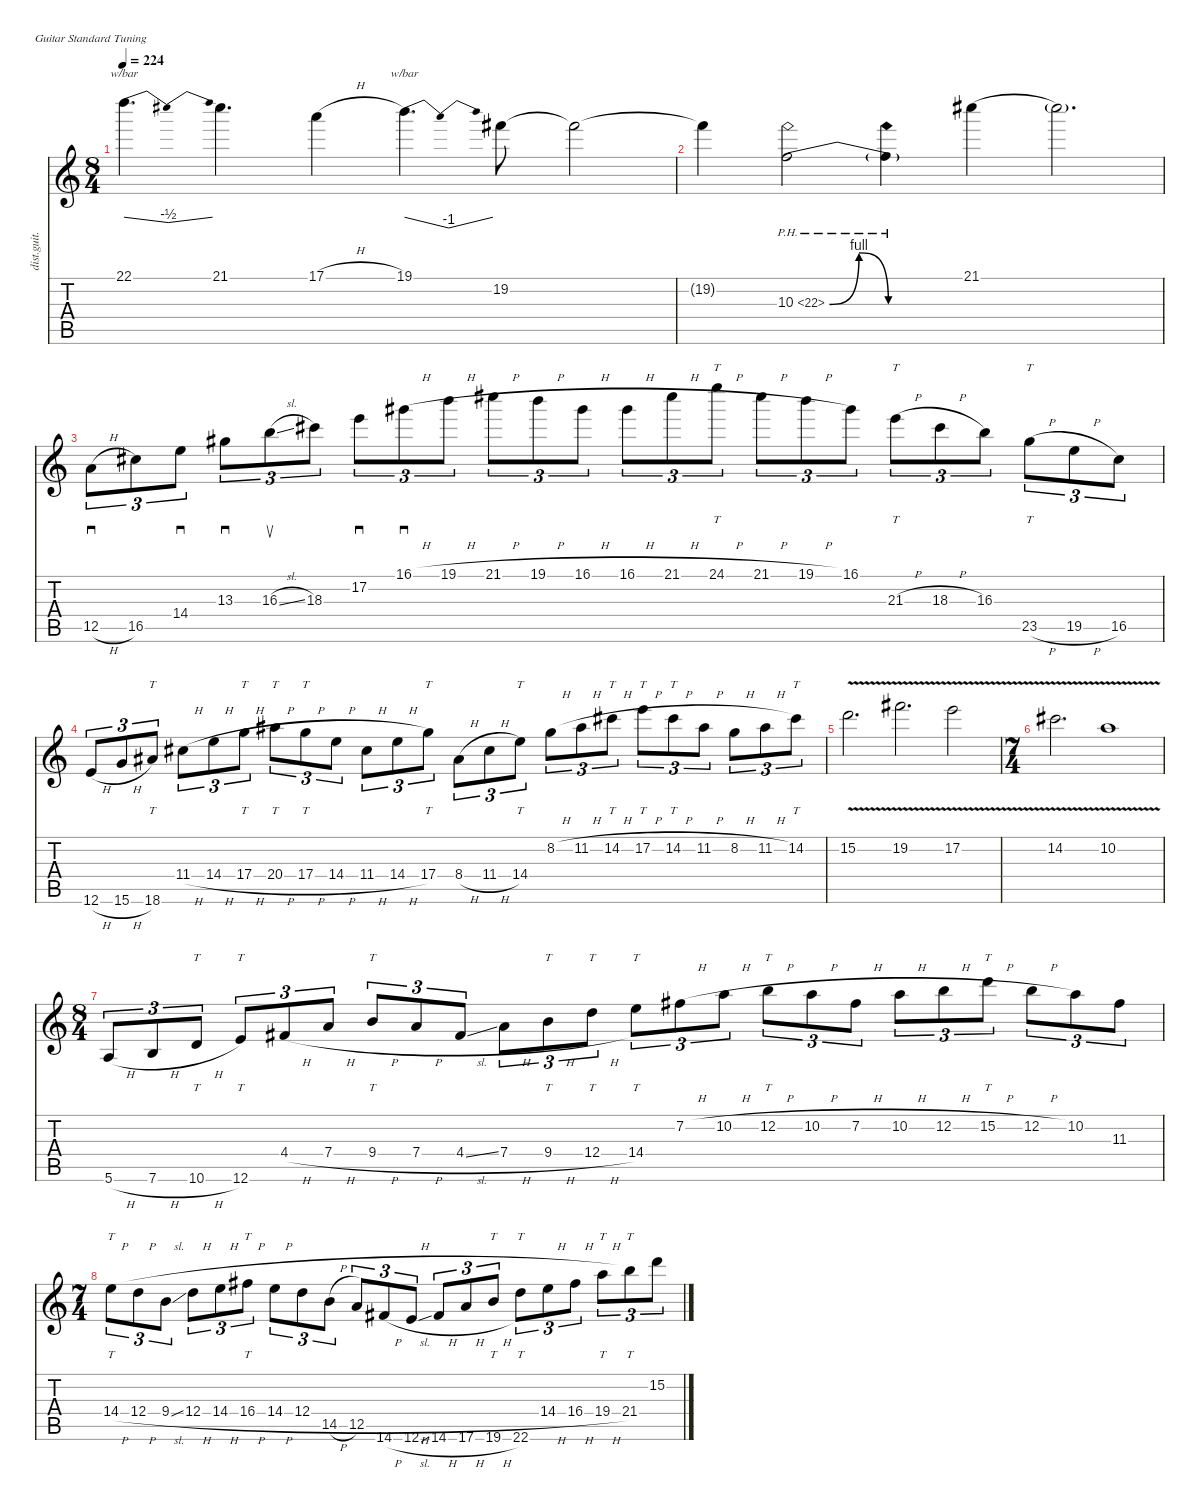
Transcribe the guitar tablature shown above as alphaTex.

\defaultSystemsLayout 4
\hideDynamics
\bracketExtendMode nobrackets
\otherSystemsTrackNameOrientation horizontal
\track ("Overdub" "dist.guit.") {instrument distortionguitar}
\staff {score tabs}
\tuning (E4 B3 G3 D3 A2 E2)
\ts (8 4)
\tempo 224
\clef g2
\ks c
22.1.4{d tbe (dip default 0 0 30 -2 60 0) dy f} 21.1{acc #}.4{d} 17.1{h}.4 19.1.4{d tbe (dip default 0 0 30 -4 60 0)} 19.2{acc #}.8 19.2{t acc #}.2 |
19.2{t acc #}.4 10.3{be (bendrelease 0 0 30 4 30 4 60 0) ph 12}.2 10.3{be (hold 0 0 60 0) ph 12 t}.4 21.1{be (hold 0 0 60 0) acc #}.4 21.1{be (hold 0 0 60 0) t acc #}.2{d} |
12.5{h}.8{sd tu (3 2)} 16.5{acc #}.8{tu (3 2)} 14.4.8{sd tu (3 2)} 13.3{acc #}.8{sd tu (3 2)} 16.3{sl}.8{su tu (3 2)} 18.3{acc #}.8{tu (3 2)} 17.2.8{sd tu (3 2)} 16.1{h acc #}.8{sd tu (3 2)} 19.1{h}.8{tu (3 2)} 21.1{h acc #}.8{tu (3 2)} 19.1{h}.8{tu (3 2)} 16.1{h acc #}.8{tu (3 2)} 16.1{h acc #}.8{tu (3 2)} 21.1{h acc #}.8{tu (3 2)} 24.1{h}.8{tt tu (3 2)} 21.1{h acc #}.8{tu (3 2)} 19.1{h}.8{tu (3 2)} 16.1{acc #}.8{tu (3 2)} 21.3{h}.8{tt tu (3 2)} 18.3{h acc #}.8{tu (3 2)} 16.3.8{tu (3 2)} 23.5{h acc #}.8{tt tu (3 2)} 19.5{h}.8{tu (3 2)} 16.5{acc #}.8{tu (3 2)} |
12.6{h}.8{tu (3 2)} 15.6{h}.8{tu (3 2)} 18.6{acc #}.8{tt tu (3 2)} 11.4{h acc #}.8{tu (3 2)} 14.4{h}.8{tu (3 2)} 17.4{h}.8{tt tu (3 2)} 20.4{h acc #}.8{tt tu (3 2)} 17.4{h}.8{tt tu (3 2)} 14.4{h}.8{tu (3 2)} 11.4{h acc #}.8{tu (3 2)} 14.4{h}.8{tu (3 2)} 17.4.8{tt tu (3 2)} 8.4{h acc #}.8{tu (3 2)} 11.4{h acc #}.8{tu (3 2)} 14.4.8{tt tu (3 2)} 8.2{h}.8{tu (3 2)} 11.2{h acc #}.8{tu (3 2)} 14.2{h acc #}.8{tt tu (3 2)} 17.2{h}.8{tt tu (3 2)} 14.2{h acc #}.8{tt tu (3 2)} 11.2{h acc #}.8{tu (3 2)} 8.2{h}.8{tu (3 2)} 11.2{h acc #}.8{tu (3 2)} 14.2{acc #}.8{tt tu (3 2)} |
15.2{v}.2{d} 19.2{v acc #}.2{d} 17.2{v}.2 |
\ts (7 4)
\beaming (8 6 4 4)
14.2{v acc #}.2{d} 10.2{v}.1 |
\ts (8 4)
\beaming (8 4 4 4 4)
5.6{h}.8{tu (3 2)} 7.6{h}.8{tu (3 2)} 10.6{h}.8{tt tu (3 2)} 12.6.8{tt tu (3 2)} 4.4{h acc #}.8{tu (3 2)} 7.4{h}.8{tu (3 2)} 9.4{h}.8{tt tu (3 2)} 7.4{h}.8{tu (3 2)} 4.4{sl acc #}.8{tu (3 2)} 7.4{h}.8{tu (3 2)} 9.4{h}.8{tt tu (3 2)} 12.4{h}.8{tt tu (3 2)} 14.4.8{tt tu (3 2)} 7.2{h acc #}.8{tu (3 2)} 10.2{h}.8{tu (3 2)} 12.2{h}.8{tt tu (3 2)} 10.2{h}.8{tu (3 2)} 7.2{h acc #}.8{tu (3 2)} 10.2{h}.8{tu (3 2)} 12.2{h}.8{tu (3 2)} 15.2{h}.8{tt tu (3 2)} 12.2{h}.8{tu (3 2)} 10.2.8{tu (3 2)} 11.3{acc #}.8{tu (3 2)} |
\ts (7 4)
\beaming (8 6 4 4)
14.4{h}.8{tt tu (3 2)} 12.4{h}.8{tu (3 2)} 9.4{sl}.8{tu (3 2)} 12.4{h}.8{tu (3 2)} 14.4{h}.8{tu (3 2)} 16.4{h acc #}.8{tt tu (3 2)} 14.4{h}.8{tu (3 2)} 12.4{h}.8{tu (3 2)} 14.5{h}.8{tu (3 2)} 12.5.8{tu (3 2)} 14.6{h acc #}.8{tu (3 2)} 12.6{sl}.8{tu (3 2)} 14.6{h acc #}.8{tu (3 2)} 17.6{h}.8{tu (3 2)} 19.6{h}.8{tt tu (3 2)} 22.6.8{tt tu (3 2)} 14.4{h}.8{tu (3 2)} 16.4{h acc #}.8{tu (3 2)} 19.4{h}.8{tt tu (3 2)} 21.4.8{tt tu (3 2)} 15.2.8{tu (3 2)}
